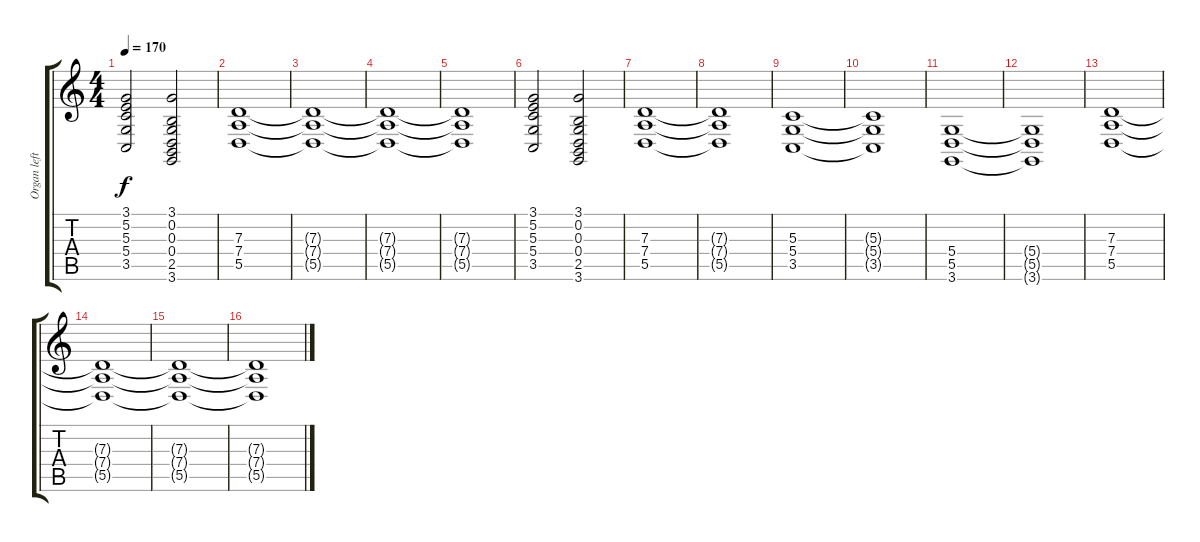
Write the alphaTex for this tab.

\track ("Organ left hand" "Organ left") {instrument rockorgan}
\staff {score tabs}
\tuning (E4 B3 G3 D3 A2 E2) {hide}
\ts (4 4)
\tempo 170
\clef g2
\ks c
(3.1 5.2 5.3 5.4 3.5).2{dy f} (3.1 0.2 0.3 0.4 2.5 3.6).2 |
(7.3 7.4 5.5).1 |
(7.3{t} 7.4{t} 5.5{t}).1 |
(7.3{t} 7.4{t} 5.5{t}).1 |
(7.3{t} 7.4{t} 5.5{t}).1 |
(3.1 5.2 5.3 5.4 3.5).2 (3.1 0.2 0.3 0.4 2.5 3.6).2 |
(7.3 7.4 5.5).1 |
(7.3{t} 7.4{t} 5.5{t}).1 |
(5.3 5.4 3.5).1 |
(5.3{t} 5.4{t} 3.5{t}).1 |
(5.4 5.5 3.6).1 |
(5.4{t} 5.5{t} 3.6{t}).1 |
(7.3 7.4 5.5).1 |
(7.3{t} 7.4{t} 5.5{t}).1 |
(7.3{t} 7.4{t} 5.5{t}).1 |
(7.3{t} 7.4{t} 5.5{t}).1
